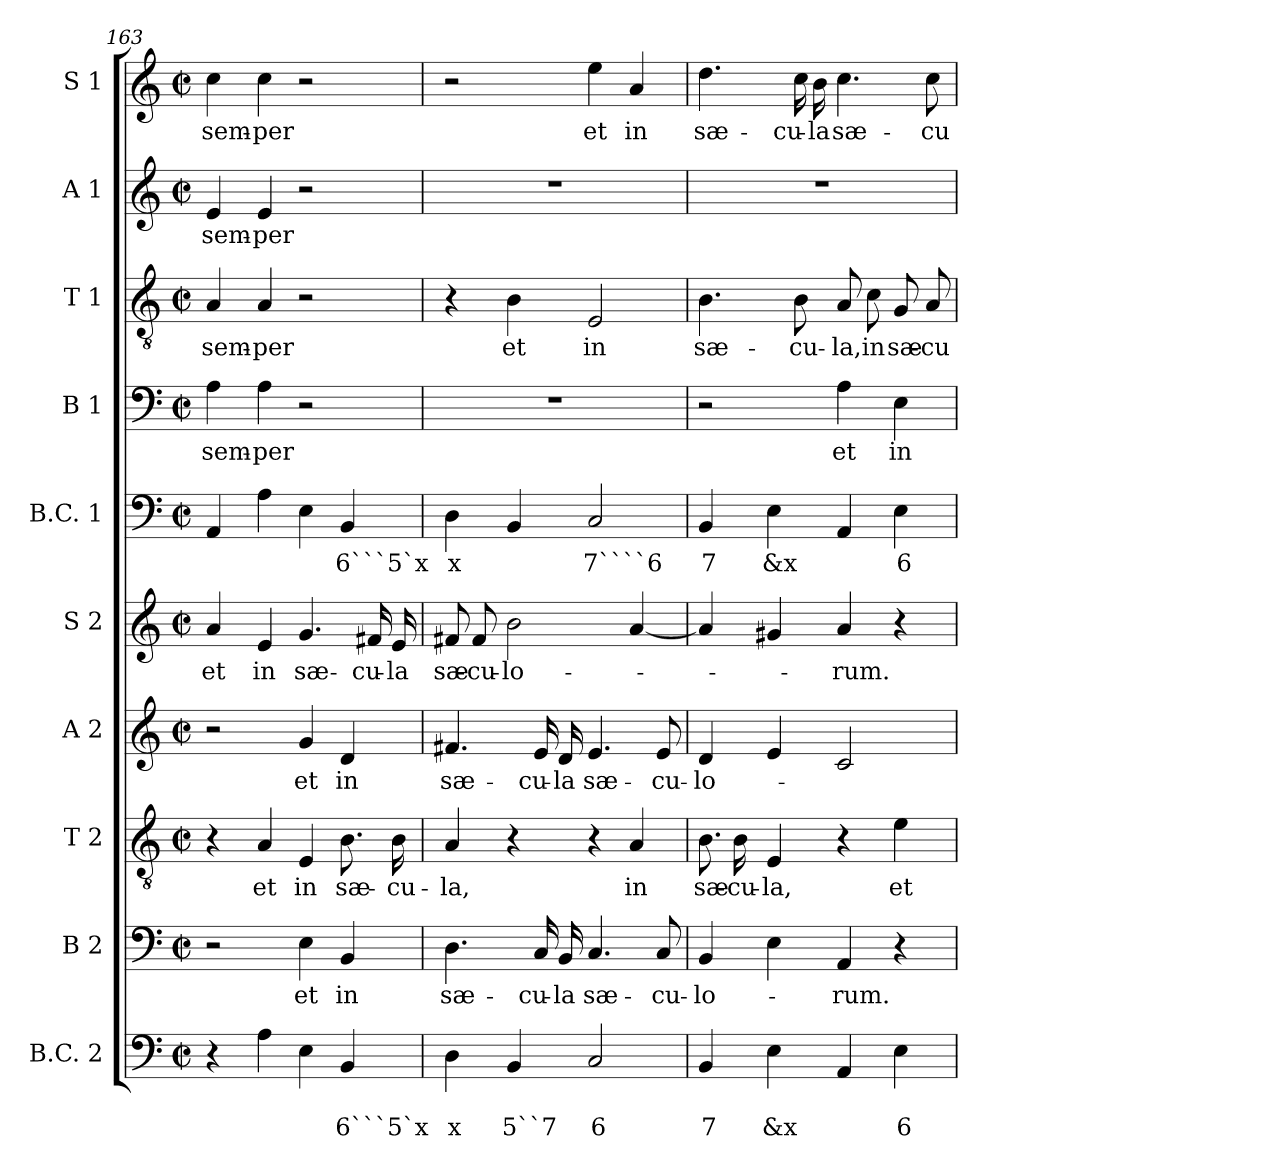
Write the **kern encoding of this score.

**kern	**text	**text	**kern	**text	**kern	**text	**kern	**text	**kern	**text	**kern	**text	**kern	**text	**kern	**text	**kern	**text	**kern	**text
*part10	*part10	*part10	*part9	*part9	*part8	*part8	*part7	*part7	*part6	*part6	*part5	*part5	*part4	*part4	*part3	*part3	*part2	*part2	*part1	*part1
*staff10	*staff10	*staff10	*staff9	*staff9	*staff8	*staff8	*staff7	*staff7	*staff6	*staff6	*staff5	*staff5	*staff4	*staff4	*staff3	*staff3	*staff2	*staff2	*staff1	*staff1
*I"B.C. 2	*	*	*I"B 2	*	*I"T 2	*	*I"A 2	*	*I"S 2	*	*I"B.C. 1	*	*I"B 1	*	*I"T 1	*	*I"A 1	*	*I"S 1	*
*I'BC2	*	*	*I'B2	*	*I'T2	*	*I'A2	*	*I'S2	*	*I'BC1	*	*I'B1	*	*I'T1	*	*I'A1	*	*I'S1	*
*clefF4	*	*	*clefF4	*	*clefGv2	*	*clefG2	*	*clefG2	*	*clefF4	*	*clefF4	*	*clefGv2	*	*clefG2	*	*clefG2	*
*k[]	*	*	*k[]	*	*k[]	*	*k[]	*	*k[]	*	*k[]	*	*k[]	*	*k[]	*	*k[]	*	*k[]	*
*C:	*	*	*C:	*	*C:	*	*C:	*	*C:	*	*C:	*	*C:	*	*C:	*	*C:	*	*C:	*
*M2/2	*	*	*M2/2	*	*M2/2	*	*M2/2	*	*M2/2	*	*M2/2	*	*M2/2	*	*M2/2	*	*M2/2	*	*M2/2	*
*met(c|)	*	*	*met(c|)	*	*met(c|)	*	*met(c|)	*	*met(c|)	*	*met(c|)	*	*met(c|)	*	*met(c|)	*	*met(c|)	*	*met(c|)	*
=163	=163	=163	=163	=163	=163	=163	=163	=163	=163	=163	=163	=163	=163	=163	=163	=163	=163	=163	=163	=163
!	!	!	!	!	!	!	!	!	!	!LO:LY:b	!	!	!	!	!	!	!	!	!	!
!	!	!	!	!	!	!	!	!	!	!	!	!	!	!LO:LY:b	!	!	!	!	!	!
!	!	!	!	!	!	!	!	!	!	!	!	!	!	!	!	!LO:LY:b	!	!	!	!
!	!	!	!	!	!	!	!	!	!	!	!	!	!	!	!	!	!	!LO:LY:b	!	!
!	!	!	!	!	!	!	!	!	!	!	!	!	!	!	!	!	!	!	!	!LO:LY:b
4r	.	.	2r	.	4r	.	2r	.	4a/	et	4AA/	.	4A\	sem-	4A/	sem-	4e/	sem-	4cc\	sem-
!	!	!	!	!	!	!LO:LY:b	!	!	!	!	!	!	!	!	!	!	!	!	!	!
!	!	!	!	!	!	!	!	!	!	!LO:LY:b	!	!	!	!	!	!	!	!	!	!
!	!	!	!	!	!	!	!	!	!	!	!	!	!	!LO:LY:b	!	!	!	!	!	!
!	!	!	!	!	!	!	!	!	!	!	!	!	!	!	!	!LO:LY:b	!	!	!	!
!	!	!	!	!	!	!	!	!	!	!	!	!	!	!	!	!	!	!LO:LY:b	!	!
!	!	!	!	!	!	!	!	!	!	!	!	!	!	!	!	!	!	!	!	!LO:LY:b
4A\	.	.	.	.	4A/	et	.	.	4e/	in	4A\	.	4A\	-per	4A/	-per	4e/	-per	4cc\	-per
!	!	!	!	!LO:LY:b	!	!	!	!	!	!	!	!	!	!	!	!	!	!	!	!
!	!	!	!	!	!	!LO:LY:b	!	!	!	!	!	!	!	!	!	!	!	!	!	!
!	!	!	!	!	!	!	!	!LO:LY:b	!	!	!	!	!	!	!	!	!	!	!	!
!	!	!	!	!	!	!	!	!	!	!LO:LY:b	!	!	!	!	!	!	!	!	!	!
4E\	.	.	4E\	et	4E/	in	4g/	et	4.g/	sæ-	4E\	.	2r	.	2r	.	2r	.	2r	.
!	!	!LO:LY:b	!	!	!	!	!	!	!	!	!	!	!	!	!	!	!	!	!	!
!	!	!	!	!LO:LY:b	!	!	!	!	!	!	!	!	!	!	!	!	!	!	!	!
!	!	!	!	!	!	!LO:LY:b	!	!	!	!	!	!	!	!	!	!	!	!	!	!
!	!	!	!	!	!	!	!	!LO:LY:b	!	!	!	!	!	!	!	!	!	!	!	!
!	!	!	!	!	!	!	!	!	!	!	!	!LO:LY:b	!	!	!	!	!	!	!	!
4BB/	.	6```5`x	4BB/	in	8.B\	sæ-	4d/	in	.	.	4BB/	6```5`x	.	.	.	.	.	.	.	.
!	!	!	!	!	!	!	!	!	!	!LO:LY:b	!	!	!	!	!	!	!	!	!	!
.	.	.	.	.	.	.	.	.	16f#X/	-cu-	.	.	.	.	.	.	.	.	.	.
!	!	!	!	!	!	!LO:LY:b	!	!	!	!	!	!	!	!	!	!	!	!	!	!
!	!	!	!	!	!	!	!	!	!	!LO:LY:b	!	!	!	!	!	!	!	!	!	!
.	.	.	.	.	16B\	-cu-	.	.	16e/	-la	.	.	.	.	.	.	.	.	.	.
!!LO:PB:g=z
=164	=164	=164	=164	=164	=164	=164	=164	=164	=164	=164	=164	=164	=164	=164	=164	=164	=164	=164	=164	=164
!	!	!LO:LY:b	!	!	!	!	!	!	!	!	!	!	!	!	!	!	!	!	!	!
!	!	!	!	!LO:LY:b	!	!	!	!	!	!	!	!	!	!	!	!	!	!	!	!
!	!	!	!	!	!	!LO:LY:b	!	!	!	!	!	!	!	!	!	!	!	!	!	!
!	!	!	!	!	!	!	!	!LO:LY:b	!	!	!	!	!	!	!	!	!	!	!	!
!	!	!	!	!	!	!	!	!	!	!LO:LY:b	!	!	!	!	!	!	!	!	!	!
!	!	!	!	!	!	!	!	!	!	!	!	!LO:LY:b	!	!	!	!	!	!	!	!
4D\	.	x	4.D\	sæ-	4A/	-la,	4.f#X/	sæ-	8f#X/	sæ-	4D\	x	1r	.	4r	.	1r	.	2r	.
!	!	!	!	!	!	!	!	!	!	!LO:LY:b	!	!	!	!	!	!	!	!	!	!
.	.	.	.	.	.	.	.	.	8f#/	-cu-	.	.	.	.	.	.	.	.	.	.
!	!	!LO:LY:b	!	!	!	!	!	!	!	!	!	!	!	!	!	!	!	!	!	!
!	!	!	!	!	!	!	!	!	!	!LO:LY:b	!	!	!	!	!	!	!	!	!	!
!	!	!	!	!	!	!	!	!	!	!	!	!	!	!	!	!LO:LY:b	!	!	!	!
4BB/	.	5``7	.	.	4r	.	.	.	2b\	-lo-	4BB/	.	.	.	4B\	et	.	.	.	.
!	!	!	!	!LO:LY:b	!	!	!	!	!	!	!	!	!	!	!	!	!	!	!	!
!	!	!	!	!	!	!	!	!LO:LY:b	!	!	!	!	!	!	!	!	!	!	!	!
.	.	.	16C/	-cu-	.	.	16e/	-cu-	.	.	.	.	.	.	.	.	.	.	.	.
!	!	!	!	!LO:LY:b	!	!	!	!	!	!	!	!	!	!	!	!	!	!	!	!
!	!	!	!	!	!	!	!	!LO:LY:b	!	!	!	!	!	!	!	!	!	!	!	!
.	.	.	16BB/	-la	.	.	16d/	-la	.	.	.	.	.	.	.	.	.	.	.	.
!	!	!LO:LY:b	!	!	!	!	!	!	!	!	!	!	!	!	!	!	!	!	!	!
!	!	!	!	!LO:LY:b	!	!	!	!	!	!	!	!	!	!	!	!	!	!	!	!
!	!	!	!	!	!	!	!	!LO:LY:b	!	!	!	!	!	!	!	!	!	!	!	!
!	!	!	!	!	!	!	!	!	!	!	!	!LO:LY:b	!	!	!	!	!	!	!	!
!	!	!	!	!	!	!	!	!	!	!	!	!	!	!	!	!LO:LY:b	!	!	!	!
!	!	!	!	!	!	!	!	!	!	!	!	!	!	!	!	!	!	!	!	!LO:LY:b
2C/	.	6	4.C/	sæ-	4r	.	4.e/	sæ-	.	.	2C/	7````6	.	.	2E/	in	.	.	4ee\	et
!	!	!	!	!	!	!LO:LY:b	!	!	!	!	!	!	!	!	!	!	!	!	!	!
!	!	!	!	!	!	!	!	!	!	!	!	!	!	!	!	!	!	!	!	!LO:LY:b
.	.	.	.	.	4A/	in	.	.	[4a/	.	.	.	.	.	.	.	.	.	4a/	in
!	!	!	!	!LO:LY:b	!	!	!	!	!	!	!	!	!	!	!	!	!	!	!	!
!	!	!	!	!	!	!	!	!LO:LY:b	!	!	!	!	!	!	!	!	!	!	!	!
.	.	.	8C/	-cu-	.	.	8e/	-cu-	.	.	.	.	.	.	.	.	.	.	.	.
=165	=165	=165	=165	=165	=165	=165	=165	=165	=165	=165	=165	=165	=165	=165	=165	=165	=165	=165	=165	=165
!	!	!LO:LY:b	!	!	!	!	!	!	!	!	!	!	!	!	!	!	!	!	!	!
!	!	!	!	!LO:LY:b	!	!	!	!	!	!	!	!	!	!	!	!	!	!	!	!
!	!	!	!	!	!	!LO:LY:b	!	!	!	!	!	!	!	!	!	!	!	!	!	!
!	!	!	!	!	!	!	!	!LO:LY:b	!	!	!	!	!	!	!	!	!	!	!	!
!	!	!	!	!	!	!	!	!	!	!	!	!LO:LY:b	!	!	!	!	!	!	!	!
!	!	!	!	!	!	!	!	!	!	!	!	!	!	!	!	!LO:LY:b	!	!	!	!
!	!	!	!	!	!	!	!	!	!	!	!	!	!	!	!	!	!	!	!	!LO:LY:b
4BB/	.	7	4BB/	-lo-	8.B\	sæ-	4d/	-lo-	4a/]	.	4BB/	7	2r	.	4.B\	sæ-	1r	.	4.dd\	sæ-
!	!	!	!	!	!	!LO:LY:b	!	!	!	!	!	!	!	!	!	!	!	!	!	!
.	.	.	.	.	16B\	-cu-	.	.	.	.	.	.	.	.	.	.	.	.	.	.
!	!	!LO:LY:b	!	!	!	!	!	!	!	!	!	!	!	!	!	!	!	!	!	!
!	!	!	!	!	!	!LO:LY:b	!	!	!	!	!	!	!	!	!	!	!	!	!	!
!	!	!	!	!	!	!	!	!	!	!	!	!LO:LY:b	!	!	!	!	!	!	!	!
4E\	.	&x	4E\	.	4E/	-la,	4e/	.	4g#X/	.	4E\	&x	.	.	.	.	.	.	.	.
!	!	!	!	!	!	!	!	!	!	!	!	!	!	!	!	!LO:LY:b	!	!	!	!
!	!	!	!	!	!	!	!	!	!	!	!	!	!	!	!	!	!	!	!	!LO:LY:b
.	.	.	.	.	.	.	.	.	.	.	.	.	.	.	8B\	-cu-	.	.	16cc\	-cu-
!	!	!	!	!	!	!	!	!	!	!	!	!	!	!	!	!	!	!	!	!LO:LY:b
.	.	.	.	.	.	.	.	.	.	.	.	.	.	.	.	.	.	.	16b\	-la
!	!	!	!	!LO:LY:b	!	!	!	!	!	!	!	!	!	!	!	!	!	!	!	!
!	!	!	!	!	!	!	!	!	!	!LO:LY:b	!	!	!	!	!	!	!	!	!	!
!	!	!	!	!	!	!	!	!	!	!	!	!	!	!LO:LY:b	!	!	!	!	!	!
!	!	!	!	!	!	!	!	!	!	!	!	!	!	!	!	!LO:LY:b	!	!	!	!
!	!	!	!	!	!	!	!	!	!	!	!	!	!	!	!	!	!	!	!	!LO:LY:b
4AA/	.	.	4AA/	-rum.	4r	.	2c/	.	4a/	-rum.	4AA/	.	4A\	et	8A/	-la,	.	.	4.cc\	sæ-
!	!	!	!	!	!	!	!	!	!	!	!	!	!	!	!	!LO:LY:b	!	!	!	!
.	.	.	.	.	.	.	.	.	.	.	.	.	.	.	8c\	in	.	.	.	.
!	!	!LO:LY:b	!	!	!	!	!	!	!	!	!	!	!	!	!	!	!	!	!	!
!	!	!	!	!	!	!LO:LY:b	!	!	!	!	!	!	!	!	!	!	!	!	!	!
!	!	!	!	!	!	!	!	!	!	!	!	!LO:LY:b	!	!	!	!	!	!	!	!
!	!	!	!	!	!	!	!	!	!	!	!	!	!	!LO:LY:b	!	!	!	!	!	!
!	!	!	!	!	!	!	!	!	!	!	!	!	!	!	!	!LO:LY:b	!	!	!	!
4E\	.	6	4r	.	4e\	et	.	.	4r	.	4E\	6	4E\	in	8G/	sæ-	.	.	.	.
!	!	!	!	!	!	!	!	!	!	!	!	!	!	!	!	!LO:LY:b	!	!	!	!
!	!	!	!	!	!	!	!	!	!	!	!	!	!	!	!	!	!	!	!	!LO:LY:b
.	.	.	.	.	.	.	.	.	.	.	.	.	.	.	8A/	-cu-	.	.	8cc\	-cu-
=	=	=	=	=	=	=	=	=	=	=	=	=	=	=	=	=	=	=	=	=
*-	*-	*-	*-	*-	*-	*-	*-	*-	*-	*-	*-	*-	*-	*-	*-	*-	*-	*-	*-	*-
